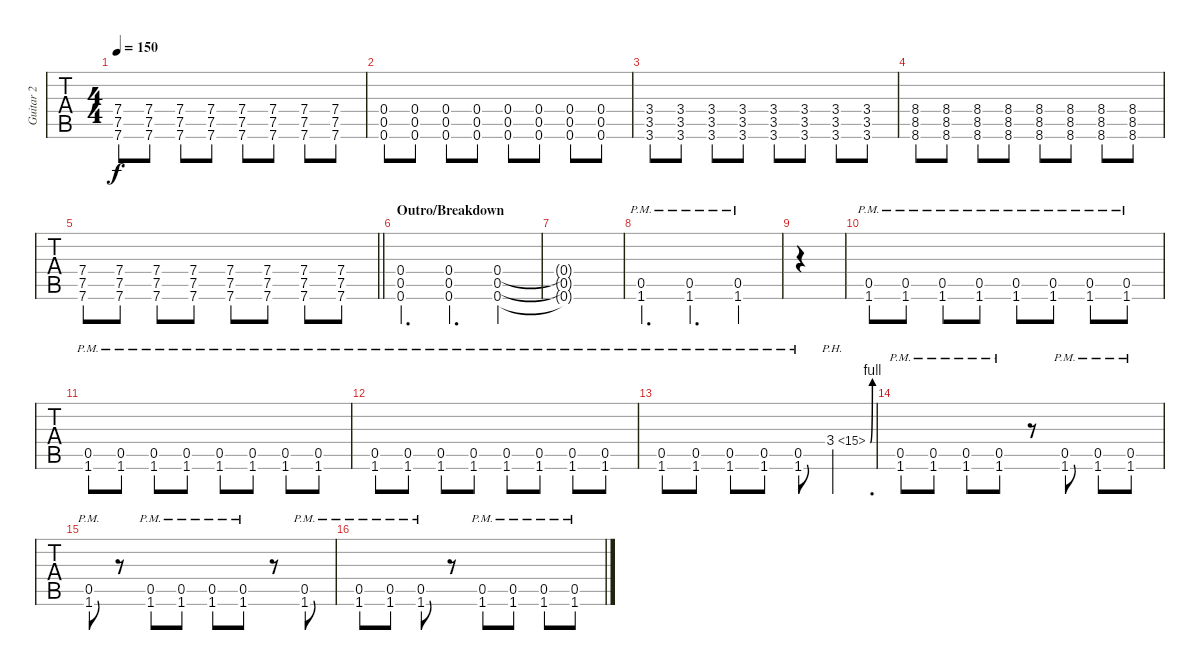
\track ("Guitar 2" "Guitar 2") {instrument overdrivenguitar}
\staff {tabs}
\tuning (D4 A3 F3 C3 G2 C2) {hide}
\ts (4 4)
\tempo 150
\clef g2
\ks c
(7.4 7.5 7.6).8{dy f} (7.4 7.5 7.6).8 (7.4 7.5 7.6).8 (7.4 7.5 7.6).8 (7.4 7.5 7.6).8 (7.4 7.5 7.6).8 (7.4 7.5 7.6).8 (7.4 7.5 7.6).8 |
(0.4 0.5 0.6).8 (0.4 0.5 0.6).8 (0.4 0.5 0.6).8 (0.4 0.5 0.6).8 (0.4 0.5 0.6).8 (0.4 0.5 0.6).8 (0.4 0.5 0.6).8 (0.4 0.5 0.6).8 |
(3.4 3.5 3.6).8 (3.4 3.5 3.6).8 (3.4 3.5 3.6).8 (3.4 3.5 3.6).8 (3.4 3.5 3.6).8 (3.4 3.5 3.6).8 (3.4 3.5 3.6).8 (3.4 3.5 3.6).8 |
(8.4 8.5 8.6).8 (8.4 8.5 8.6).8 (8.4 8.5 8.6).8 (8.4 8.5 8.6).8 (8.4 8.5 8.6).8 (8.4 8.5 8.6).8 (8.4 8.5 8.6).8 (8.4 8.5 8.6).8 |
\barLineRight lightlight
(7.4 7.5 7.6).8 (7.4 7.5 7.6).8 (7.4 7.5 7.6).8 (7.4 7.5 7.6).8 (7.4 7.5 7.6).8 (7.4 7.5 7.6).8 (7.4 7.5 7.6).8 (7.4 7.5 7.6).8 |
\section ("" "Outro/Breakdown")
(0.4 0.5 0.6).4{d} (0.4 0.5 0.6).4{d} (0.4 0.5 0.6).4 |
(0.4{t} 0.5{t} 0.6{t}).1 |
(0.5{pm} 1.6{pm}).4{d} (0.5{pm} 1.6{pm}).4{d} (0.5{pm} 1.6{pm}).4 |
|
(0.5{pm} 1.6{pm}).8 (0.5{pm} 1.6{pm}).8 (0.5{pm} 1.6{pm}).8 (0.5{pm} 1.6{pm}).8 (0.5{pm} 1.6{pm}).8 (0.5{pm} 1.6{pm}).8 (0.5{pm} 1.6{pm}).8 (0.5{pm} 1.6{pm}).8 |
(0.5{pm} 1.6{pm}).8 (0.5{pm} 1.6{pm}).8 (0.5{pm} 1.6{pm}).8 (0.5{pm} 1.6{pm}).8 (0.5{pm} 1.6{pm}).8 (0.5{pm} 1.6{pm}).8 (0.5{pm} 1.6{pm}).8 (0.5{pm} 1.6{pm}).8 |
(0.5{pm} 1.6{pm}).8 (0.5{pm} 1.6{pm}).8 (0.5{pm} 1.6{pm}).8 (0.5{pm} 1.6{pm}).8 (0.5{pm} 1.6{pm}).8 (0.5{pm} 1.6{pm}).8 (0.5{pm} 1.6{pm}).8 (0.5{pm} 1.6{pm}).8 |
(0.5{pm} 1.6{pm}).8 (0.5{pm} 1.6{pm}).8 (0.5{pm} 1.6{pm}).8 (0.5{pm} 1.6{pm}).8 (0.5{pm} 1.6{pm}).8 3.4{be (bend 0 0 60 4) ph 12}.4{d} |
(0.5{pm} 1.6{pm}).8 (0.5{pm} 1.6{pm}).8 (0.5{pm} 1.6{pm}).8 (0.5{pm} 1.6{pm}).8 r.8 (0.5{pm} 1.6{pm}).8 (0.5{pm} 1.6{pm}).8 (0.5{pm} 1.6{pm}).8 |
(0.5{pm} 1.6{pm}).8 r.8 (0.5{pm} 1.6{pm}).8 (0.5{pm} 1.6{pm}).8 (0.5{pm} 1.6{pm}).8 (0.5{pm} 1.6{pm}).8 r.8 (0.5{pm} 1.6{pm}).8 |
(0.5{pm} 1.6{pm}).8 (0.5{pm} 1.6{pm}).8 (0.5{pm} 1.6{pm}).8 r.8 (0.5{pm} 1.6{pm}).8 (0.5{pm} 1.6{pm}).8 (0.5{pm} 1.6{pm}).8 (0.5{pm} 1.6{pm}).8
